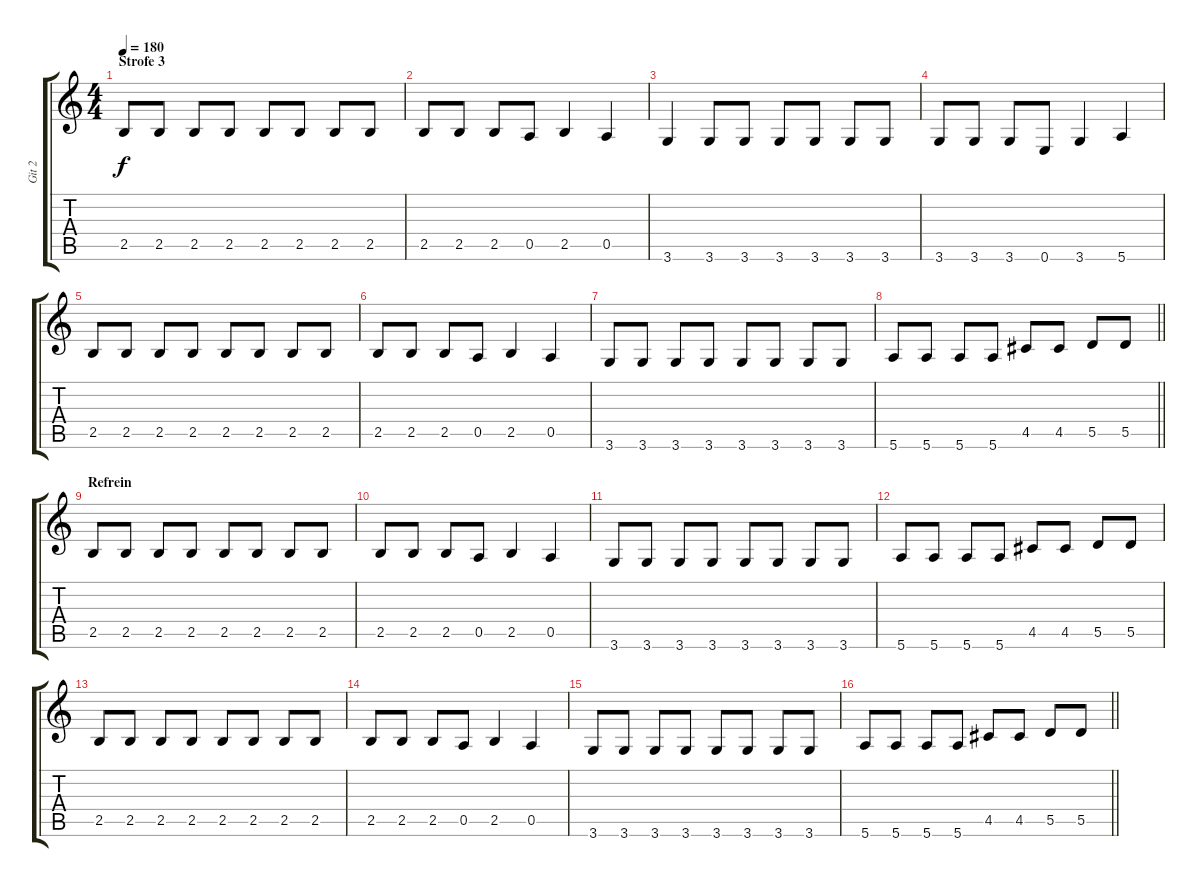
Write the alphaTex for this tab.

\track ("Git 2" "Git 2") {instrument distortionguitar}
\staff {score tabs}
\tuning (E4 B3 G3 D3 A2 E2) {hide}
\ts (4 4)
\section ("" "Strofe 3")
\tempo 180
\clef g2
\ks c
2.5.8{dy f} 2.5.8 2.5.8 2.5.8 2.5.8 2.5.8 2.5.8 2.5.8 |
2.5.8 2.5.8 2.5.8 0.5.8 2.5.4 0.5.4 |
3.6.4 3.6.8 3.6.8 3.6.8 3.6.8 3.6.8 3.6.8 |
3.6.8 3.6.8 3.6.8 0.6.8 3.6.4 5.6.4 |
2.5.8 2.5.8 2.5.8 2.5.8 2.5.8 2.5.8 2.5.8 2.5.8 |
2.5.8 2.5.8 2.5.8 0.5.8 2.5.4 0.5.4 |
3.6.8 3.6.8 3.6.8 3.6.8 3.6.8 3.6.8 3.6.8 3.6.8 |
\barLineRight lightlight
5.6.8 5.6.8 5.6.8 5.6.8 4.5.8 4.5.8 5.5.8 5.5.8 |
\section ("" "Refrein")
2.5.8 2.5.8 2.5.8 2.5.8 2.5.8 2.5.8 2.5.8 2.5.8 |
2.5.8 2.5.8 2.5.8 0.5.8 2.5.4 0.5.4 |
3.6.8 3.6.8 3.6.8 3.6.8 3.6.8 3.6.8 3.6.8 3.6.8 |
5.6.8 5.6.8 5.6.8 5.6.8 4.5.8 4.5.8 5.5.8 5.5.8 |
2.5.8 2.5.8 2.5.8 2.5.8 2.5.8 2.5.8 2.5.8 2.5.8 |
2.5.8 2.5.8 2.5.8 0.5.8 2.5.4 0.5.4 |
3.6.8 3.6.8 3.6.8 3.6.8 3.6.8 3.6.8 3.6.8 3.6.8 |
\barLineRight lightlight
5.6.8 5.6.8 5.6.8 5.6.8 4.5.8 4.5.8 5.5.8 5.5.8
